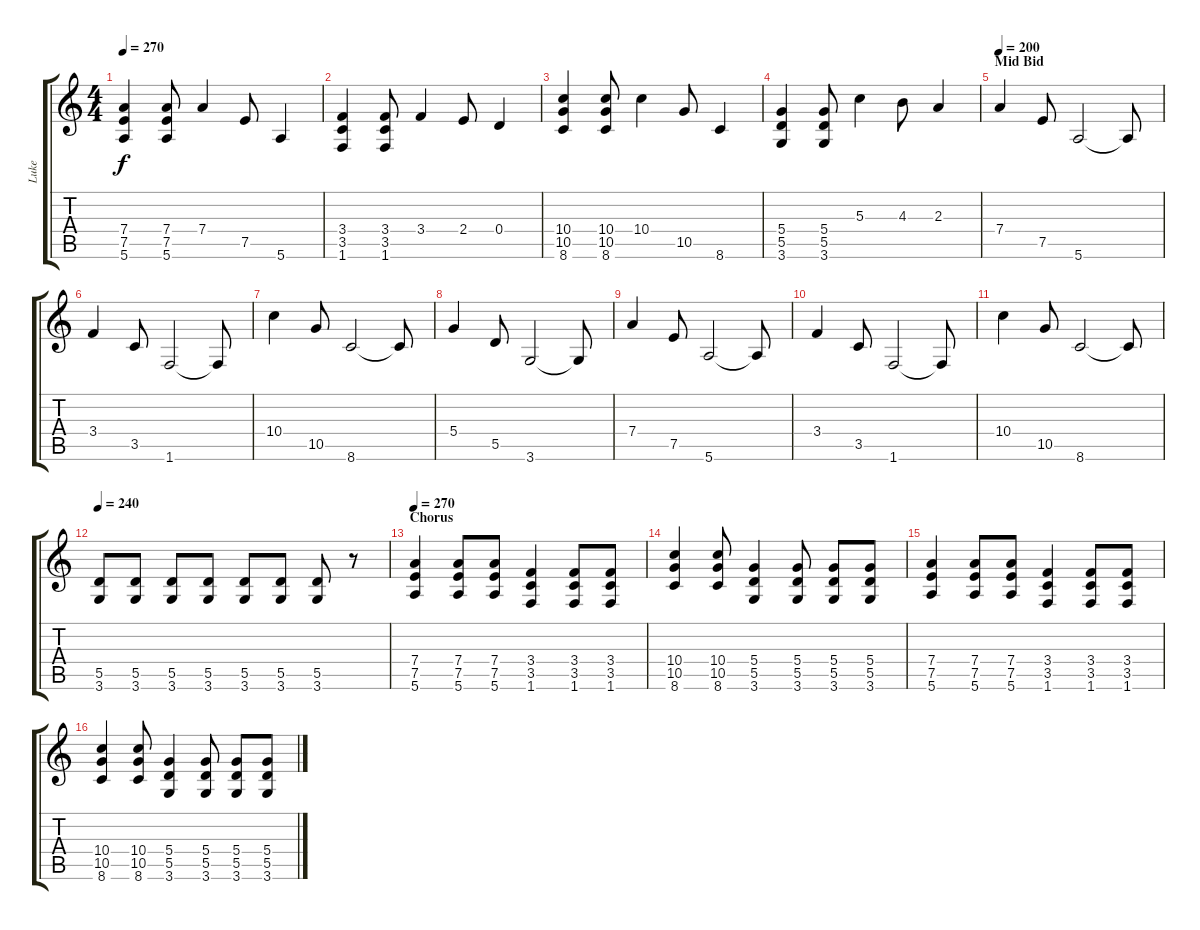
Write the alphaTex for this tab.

\track ("Luke" "Luke") {instrument distortionguitar}
\staff {score tabs}
\tuning (E4 B3 G3 D3 A2 E2) {hide}
\ts (4 4)
\tempo 270
\clef g2
\ks c
(7.4 7.5 5.6).4{dy f} (7.4 7.5 5.6).8 7.4.4 7.5.8 5.6.4 |
(3.4 3.5 1.6).4 (3.4 3.5 1.6).8 3.4.4 2.4.8 0.4.4 |
(10.4 10.5 8.6).4 (10.4 10.5 8.6).8 10.4.4 10.5.8 8.6.4 |
(5.4 5.5 3.6).4 (5.4 5.5 3.6).8 5.3.4 4.3.8 2.3.4 |
\section ("" "Mid Bid")
\tempo 200
7.4.4{instrument electricguitarclean} 7.5.8 5.6.2 5.6{t}.8 |
3.4.4 3.5.8 1.6.2 1.6{t}.8 |
10.4.4 10.5.8 8.6.2 8.6{t}.8 |
5.4.4 5.5.8 3.6.2 3.6{t}.8 |
7.4.4 7.5.8 5.6.2 5.6{t}.8 |
3.4.4 3.5.8 1.6.2 1.6{t}.8 |
10.4.4 10.5.8 8.6.2 8.6{t}.8 |
\tempo 240
(5.5 3.6).8{instrument distortionguitar} (5.5 3.6).8 (5.5 3.6).8 (5.5 3.6).8 (5.5 3.6).8 (5.5 3.6).8 (5.5 3.6).8 r.8 |
\section ("" "Chorus")
\tempo 270
(7.4 7.5 5.6).4 (7.4 7.5 5.6).8 (7.4 7.5 5.6).8 (3.4 3.5 1.6).4 (3.4 3.5 1.6).8 (3.4 3.5 1.6).8 |
(10.4 10.5 8.6).4 (10.4 10.5 8.6).8 (5.4 5.5 3.6).4 (5.4 5.5 3.6).8 (5.4 5.5 3.6).8 (5.4 5.5 3.6).8 |
(7.4 7.5 5.6).4 (7.4 7.5 5.6).8 (7.4 7.5 5.6).8 (3.4 3.5 1.6).4 (3.4 3.5 1.6).8 (3.4 3.5 1.6).8 |
(10.4 10.5 8.6).4 (10.4 10.5 8.6).8 (5.4 5.5 3.6).4 (5.4 5.5 3.6).8 (5.4 5.5 3.6).8 (5.4 5.5 3.6).8
